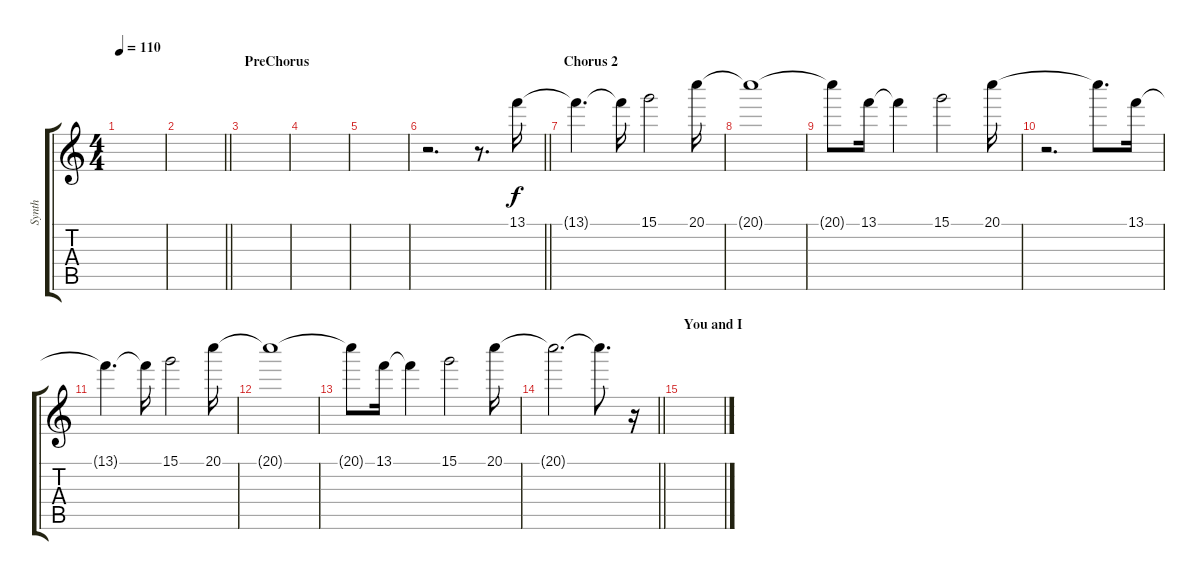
\track ("Synth" "Synth") {instrument synthbass1}
\staff {score tabs}
\tuning (E4 B3 G3 D3 A2 Eb2) {hide}
\ts (4 4)
\tempo 110
\clef g2
\ks c
|
\barLineRight lightlight
|
\section ("" "PreChorus")
|
|
|
\barLineRight lightlight
r.2{d} r.8{d} 13.1.16{dy f} |
\section ("" "Chorus 2")
13.1{t}.4{d} 13.1{t}.16 15.1.2 20.1.16 |
20.1{t}.1 |
20.1{t}.8 13.1.16 13.1{t}.4 15.1.2 20.1.16 |
r.2{d} 20.1{t}.8{d} 13.1.16 |
13.1{t}.4{d} 13.1{t}.16 15.1.2 20.1.16 |
20.1{t}.1 |
20.1{t}.8 13.1.16 13.1{t}.4 15.1.2 20.1.16 |
\barLineRight lightlight
20.1{t}.2{d} 20.1{t}.8{d} r.16 |
\section ("" "You and I")
